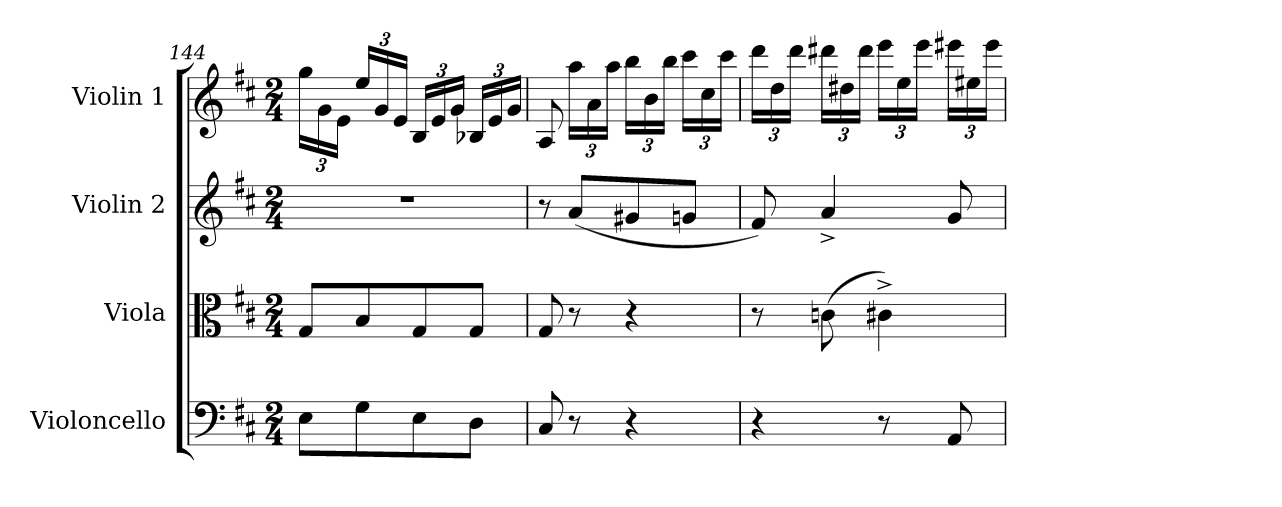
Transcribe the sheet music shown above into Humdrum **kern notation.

**kern	**kern	**kern	**kern
*part4	*part3	*part2	*part1
*staff4	*staff3	*staff2	*staff1
*I"Violoncello	*I"Viola	*I"Violin 2	*I"Violin 1
*I'Vc	*I'Vla	*I'Vln	*I'Vln
*clefF4	*clefC3	*clefG2	*clefG2
*k[f#c#]	*k[f#c#]	*k[f#c#]	*k[f#c#]
*M2/4	*M2/4	*M2/4	*M2/4
*	*	*	*Xbrackettup
=144	=144	=144	=144
8E\L	8G/L	2r	24gg\LL
.	.	.	24g\
.	.	.	24e\JJ
8G\	8B/	.	24ee/LL
.	.	.	24g/
.	.	.	24e/JJ
8E\	8G/	.	24B/LL
.	.	.	24e/
.	.	.	24g/JJ
8D\J	8G/J	.	24B-X/LL
.	.	.	24e/
.	.	.	24g/JJ
=145	=145	=145	=145
8C#/	8G/	8r	8A/
8r	8r	(8a/L	24aa\LL
.	.	.	24a\
.	.	.	24aa\JJ
4r	4r	8g#X/	24bb\LL
.	.	.	24b\
.	.	.	24bb\JJ
.	.	8gn/J	24ccc#\LL
.	.	.	24cc#\
.	.	.	24ccc#\JJ
!!LO:LB:g=z
=146	=146	=146	=146
4r	8r	8f#/)	24ddd\LL
.	.	.	24dd\
.	.	.	24ddd\JJ
.	(8cn\	4a^/	24ddd#X\LL
.	.	.	24dd#X\
.	.	.	24ddd#\JJ
8r	4c#X^\)	.	24eee\LL
.	.	.	24ee\
.	.	.	24eee\JJ
8AA/	.	8g/	24eee#X\LL
.	.	.	24ee#X\
.	.	.	24eee#\JJ
=	=	=	=
*-	*-	*-	*-
